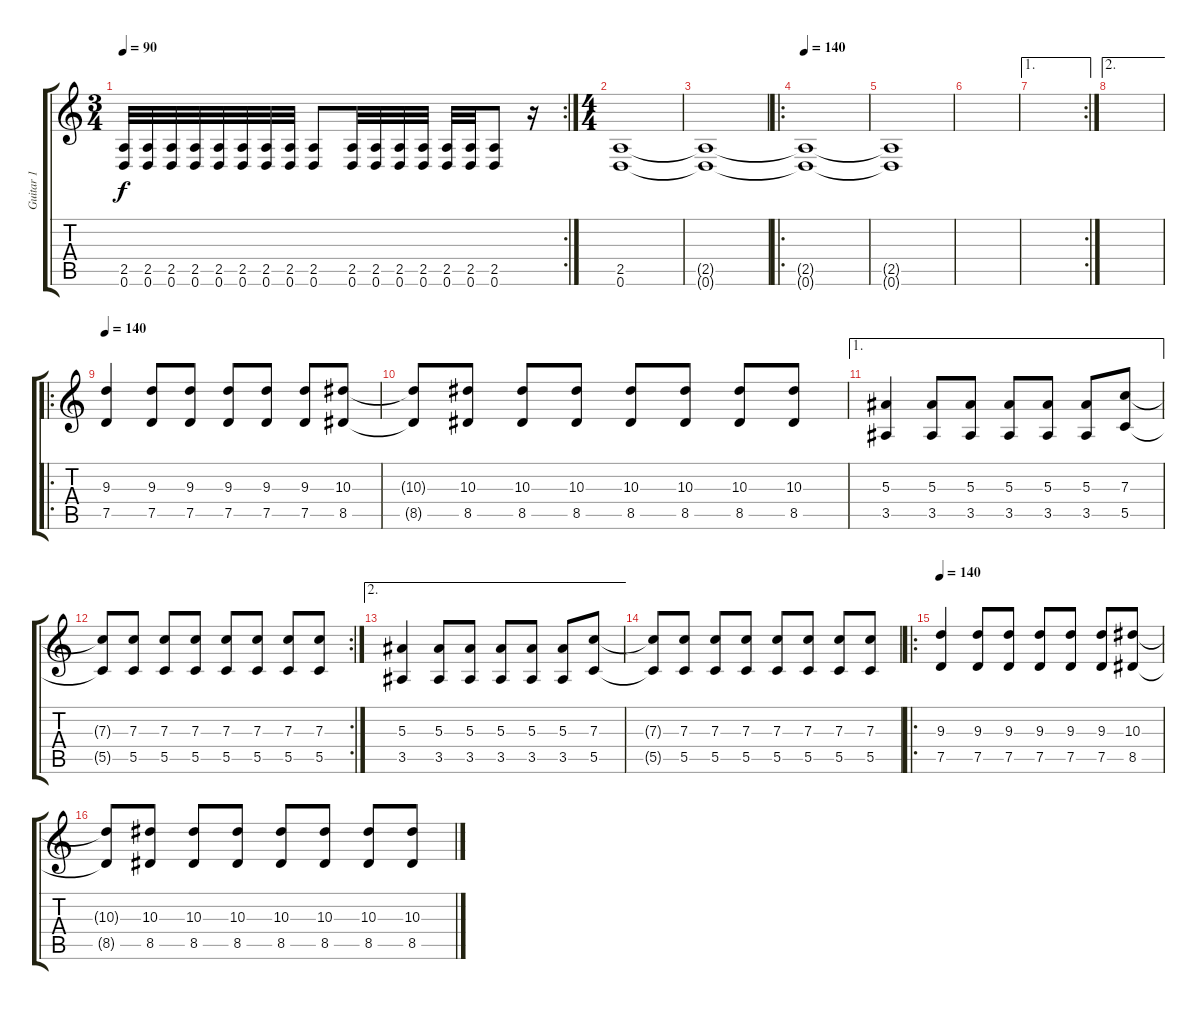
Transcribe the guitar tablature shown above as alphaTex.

\track ("Guitar 1" "Guitar 1") {instrument overdrivenguitar}
\staff {score tabs}
\tuning (D4 A3 F3 C3 G2 D2) {hide}
\rc 2
\ts (3 4)
\tempo 90
\clef g2
\ks c
(2.5 0.6).32{dy f} (2.5 0.6).32 (2.5 0.6).32 (2.5 0.6).32 (2.5 0.6).32 (2.5 0.6).32 (2.5 0.6).32 (2.5 0.6).32 (2.5 0.6).8 (2.5 0.6).32 (2.5 0.6).32 (2.5 0.6).32 (2.5 0.6).32 (2.5 0.6).32 (2.5 0.6).32 (2.5 0.6).8 r.16 |
\ts (4 4)
(2.5 0.6).1 |
(2.5{t} 0.6{t}).1 |
\ro
\tempo 140
(2.5{t} 0.6{t}).1 |
(2.5{t} 0.6{t}).1 |
|
\ae 1
\rc 2
|
\ae 2
|
\ro
\tempo 140
(9.3 7.5).4 (9.3 7.5).8 (9.3 7.5).8 (9.3 7.5).8 (9.3 7.5).8 (9.3 7.5).8 (10.3 8.5).8 |
(10.3{t} 8.5{t}).8 (10.3 8.5).8 (10.3 8.5).8 (10.3 8.5).8 (10.3 8.5).8 (10.3 8.5).8 (10.3 8.5).8 (10.3 8.5).8 |
\ae 1
(5.3 3.5).4 (5.3 3.5).8 (5.3 3.5).8 (5.3 3.5).8 (5.3 3.5).8 (5.3 3.5).8 (7.3 5.5).8 |
\rc 2
(7.3{t} 5.5{t}).8 (7.3 5.5).8 (7.3 5.5).8 (7.3 5.5).8 (7.3 5.5).8 (7.3 5.5).8 (7.3 5.5).8 (7.3 5.5).8 |
\ae 2
(5.3 3.5).4 (5.3 3.5).8 (5.3 3.5).8 (5.3 3.5).8 (5.3 3.5).8 (5.3 3.5).8 (7.3 5.5).8 |
(7.3{t} 5.5{t}).8 (7.3 5.5).8 (7.3 5.5).8 (7.3 5.5).8 (7.3 5.5).8 (7.3 5.5).8 (7.3 5.5).8 (7.3 5.5).8 |
\ro
\tempo 140
(9.3 7.5).4 (9.3 7.5).8 (9.3 7.5).8 (9.3 7.5).8 (9.3 7.5).8 (9.3 7.5).8 (10.3 8.5).8 |
(10.3{t} 8.5{t}).8 (10.3 8.5).8 (10.3 8.5).8 (10.3 8.5).8 (10.3 8.5).8 (10.3 8.5).8 (10.3 8.5).8 (10.3 8.5).8
